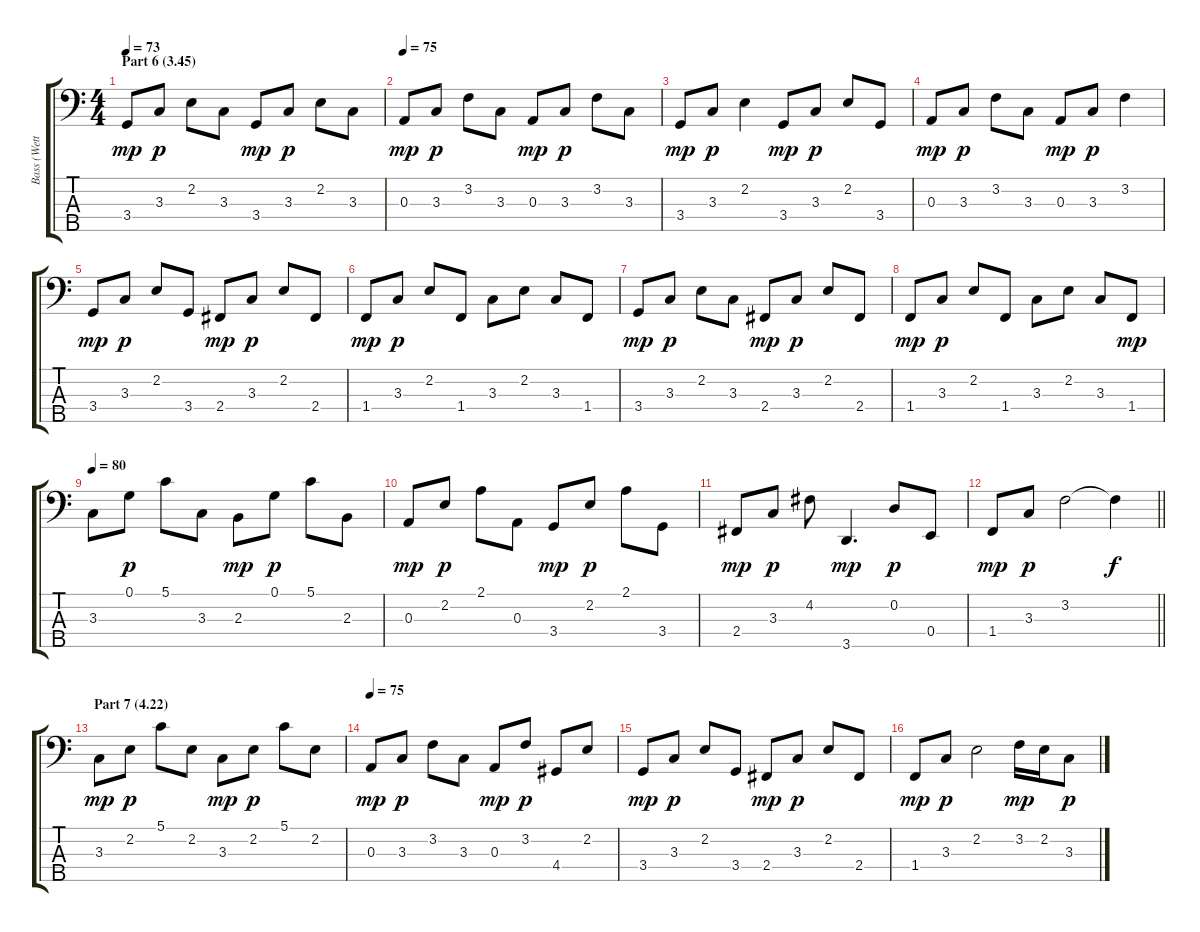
\track ("Bass (Wetton)" "Bass (Wett") {instrument electricbassfinger}
\staff {score tabs}
\tuning (G2 D2 A1 E1 B0) {hide}
\ts (4 4)
\section ("" "Part 6 (3.45)")
\tempo 73
\clef f4
\ks c
3.4.8{dy mp} 3.3.8{dy p} 2.2.8 3.3.8 3.4.8{dy mp} 3.3.8{dy p} 2.2.8 3.3.8 |
\tempo 75
0.3.8{dy mp} 3.3.8{dy p} 3.2.8 3.3.8 0.3.8{dy mp} 3.3.8{dy p} 3.2.8 3.3.8 |
3.4.8{dy mp} 3.3.8{dy p} 2.2.4 3.4.8{dy mp} 3.3.8{dy p} 2.2.8 3.4.8 |
0.3.8{dy mp} 3.3.8{dy p} 3.2.8 3.3.8 0.3.8{dy mp} 3.3.8{dy p} 3.2.4 |
3.4.8{dy mp} 3.3.8{dy p} 2.2.8 3.4.8 2.4.8{dy mp} 3.3.8{dy p} 2.2.8 2.4.8 |
1.4.8{dy mp} 3.3.8{dy p} 2.2.8 1.4.8 3.3.8 2.2.8 3.3.8 1.4.8 |
3.4.8{dy mp} 3.3.8{dy p} 2.2.8 3.3.8 2.4.8{dy mp} 3.3.8{dy p} 2.2.8 2.4.8 |
1.4.8{dy mp} 3.3.8{dy p} 2.2.8 1.4.8 3.3.8 2.2.8 3.3.8 1.4.8{dy mp} |
\tempo 80
3.3.8 0.1.8{dy p} 5.1.8 3.3.8 2.3.8{dy mp} 0.1.8{dy p} 5.1.8 2.3.8 |
0.3.8{dy mp} 2.2.8{dy p} 2.1.8 0.3.8 3.4.8{dy mp} 2.2.8{dy p} 2.1.8 3.4.8 |
2.4.8{dy mp} 3.3.8{dy p} 4.2.8 3.5.4{d dy mp} 0.2.8{dy p} 0.4.8 |
\barLineRight lightlight
1.4.8{dy mp} 3.3.8{dy p} 3.2.2 3.2{t}.4{dy f} |
\section ("" "Part 7 (4.22)")
3.3.8{dy mp} 2.2.8{dy p} 5.1.8 2.2.8 3.3.8{dy mp} 2.2.8{dy p} 5.1.8 2.2.8 |
\tempo 75
0.3.8{dy mp} 3.3.8{dy p} 3.2.8 3.3.8 0.3.8{dy mp} 3.2.8{dy p} 4.4.8 2.2.8 |
3.4.8{dy mp} 3.3.8{dy p} 2.2.8 3.4.8 2.4.8{dy mp} 3.3.8{dy p} 2.2.8 2.4.8 |
1.4.8{dy mp} 3.3.8{dy p} 2.2.2 3.2.16{dy mp} 2.2.16 3.3.8{dy p}
